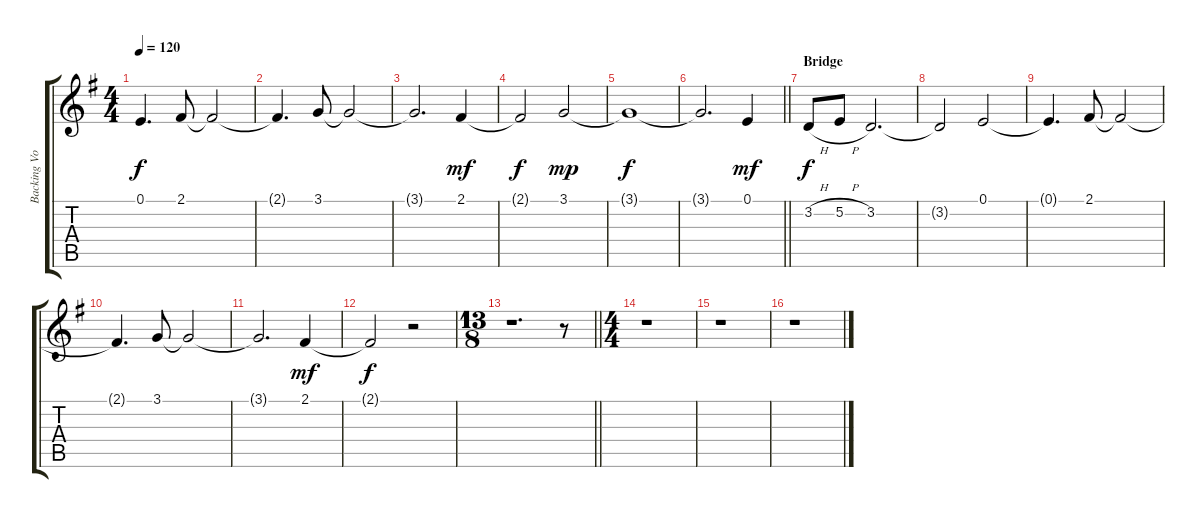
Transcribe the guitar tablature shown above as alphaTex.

\track ("Backing Vocal 3" "Backing Vo") {instrument synthvoice}
\staff {score tabs}
\tuning (E4 B3 G3 D3 A2 E2) {hide}
\ts (4 4)
\tempo 120
\clef g2
\ks eminor
0.1{t}.4{d dy f} 2.1.8 2.1{t}.2 |
2.1{t}.4{d} 3.1.8 3.1{t}.2 |
3.1{t}.2{d} 2.1.4{dy mf} |
2.1{t}.2{dy f} 3.1.2{dy mp} |
3.1{t}.1{dy f} |
\barLineRight lightlight
3.1{t}.2{d} 0.1.4{dy mf} |
\section ("" "Bridge")
3.2{h}.8{dy f} 5.2{h}.8 3.2.2{d} |
3.2{t}.2 0.1.2 |
0.1{t}.4{d volume 0} 2.1.8 2.1{t}.2 |
2.1{t}.4{d} 3.1.8 3.1{t}.2 |
3.1{t}.2{d} 2.1.4{dy mf} |
2.1{t}.2{dy f} r.2 |
\ts (13 8)
\barLineRight lightlight
r.1{d} r.8 |
\ts (4 4)
r.1 |
r.1 |
r.1
